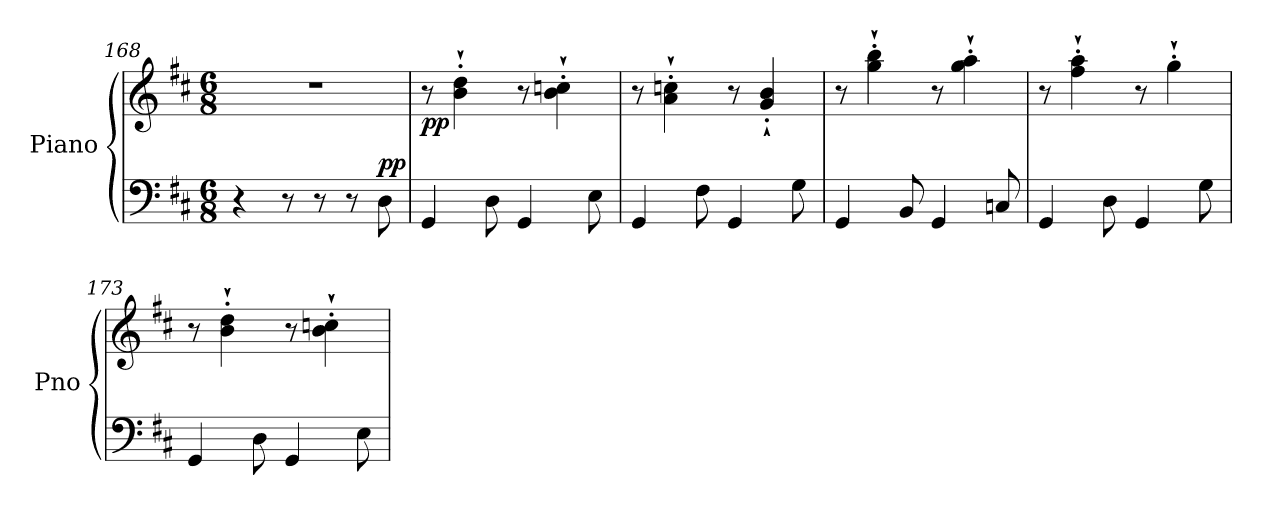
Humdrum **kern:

**kern	**kern	**dynam
*part1	*part1	*part1
*staff2	*staff1	*staff1/2
*I"Piano	*	*
*I'Pno	*	*
*clefF4	*clefG2	*
*k[f#c#]	*k[f#c#]	*
*D:	*D:	*
*M6/8	*M6/8	*
=168	=168	=168
4r	2.r	.
8r	.	.
8r	.	.
8r	.	.
!	!	!LO:DY:a=2
8D\	.	pp
=169	=169	=169
!	!	!LO:DY:b
4GG/	8r	pp
.	4b\`' 4dd\`'	.
8D\	.	.
4GG/	8r	.
.	4b\`' 4ccn\`'	.
8E\	.	.
=170	=170	=170
4GG/	8r	.
.	4a\`' 4ccn\`'	.
8F#\	.	.
4GG/	8r	.
.	4g/`' 4b/`'	.
8G\	.	.
=171	=171	=171
4GG/	8r	.
.	4gg\`' 4bb\`'	.
8BB/	.	.
4GG/	8r	.
.	4gg\`' 4aa\`'	.
8Cn/	.	.
!!LO:PB:g=z
=172	=172	=172
4GG/	8r	.
.	4ff#\`' 4aa\`'	.
8D\	.	.
4GG/	8r	.
.	4gg`'\	.
8G\	.	.
!!LO:PB:g=z
=173	=173	=173
4GG/	8r	.
.	4b\`' 4dd\`'	.
8D\	.	.
4GG/	8r	.
.	4b\`' 4ccn\`'	.
8E\	.	.
=	=	=
*-	*-	*-
